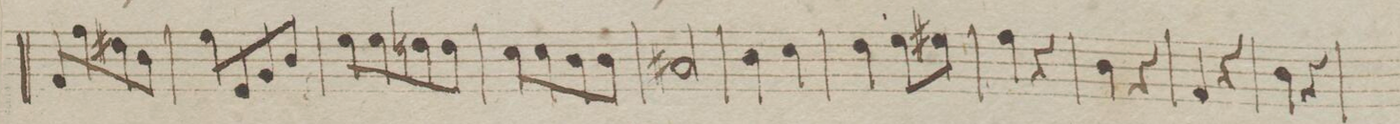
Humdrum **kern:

**kern	**fba	**dynam
*I"Organ.	*	*
*clefF4	*	*
*k[b-]	*	*
8AA/L	.	.
8A\	.	.
8F#X\	.	.
8D\J	.	.
=117	=117	=117
8G\L	.	.
8GG/	.	.
8BB-/	.	.
8D\J	.	.
=118	=118	=118
8G\L	.	.
8G\	.	.
8Fn\	.	.
8F\J	.	.
=119	=119	=119
8E\L	.	.
8E\	.	.
8D\	.	.
8D\J	.	.
=120	=120	=120
2C#X/	.	.
=121	=121	=121
4D\	.	.
4E\	.	.
=122	=122	=122
4F\	.	.
8G\L	.	.
8G#X\Jk	.	.
=123	=123	=123
4A\	.	.
4r	.	.
=124	=124	=124
4D\	.	.
4r	.	.
=125	=125	=125
4AA/	.	.
4r	.	.
=126	=126	=126
4D\	.	.
4r	.	.
=127	=127	=127
*-	*-	*-
